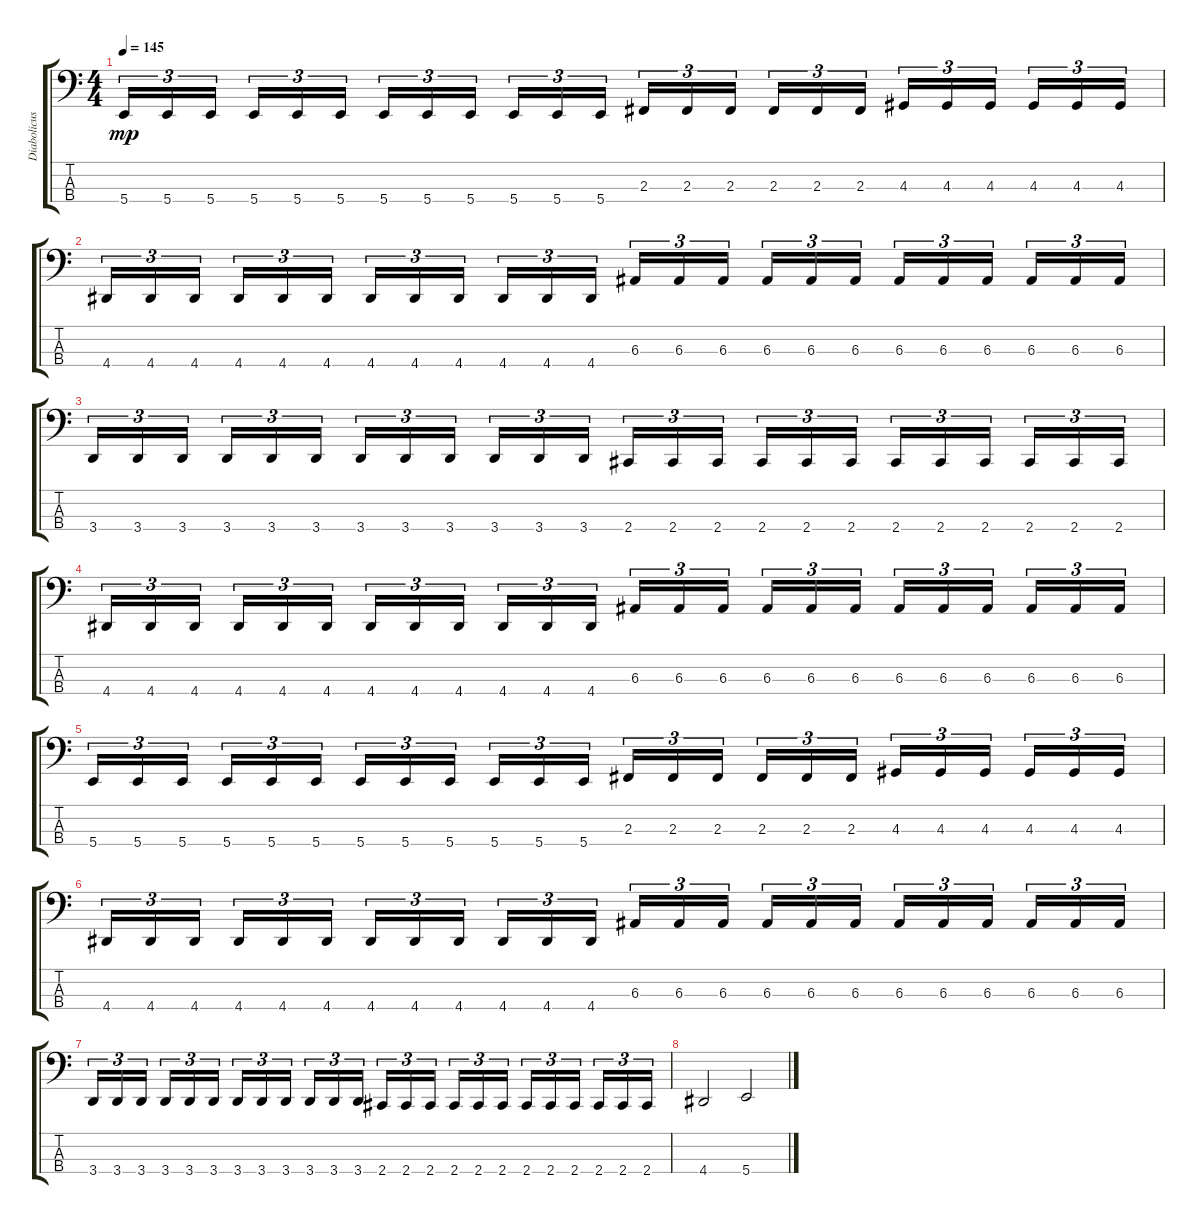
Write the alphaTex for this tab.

\track ("Diabolicus Assailant" "Diabolicus") {instrument electricbassfinger}
\staff {score tabs}
\tuning (D2 A1 E1 B0) {hide}
\ts (4 4)
\tempo 145
\clef f4
\ks c
5.4.16{tu (3 2) dy mp} 5.4.16{tu (3 2)} 5.4.16{tu (3 2) beam splitsecondary} 5.4.16{tu (3 2)} 5.4.16{tu (3 2)} 5.4.16{tu (3 2)} 5.4.16{tu (3 2)} 5.4.16{tu (3 2)} 5.4.16{tu (3 2) beam splitsecondary} 5.4.16{tu (3 2)} 5.4.16{tu (3 2)} 5.4.16{tu (3 2)} 2.3.16{tu (3 2)} 2.3.16{tu (3 2)} 2.3.16{tu (3 2) beam splitsecondary} 2.3.16{tu (3 2)} 2.3.16{tu (3 2)} 2.3.16{tu (3 2)} 4.3.16{tu (3 2)} 4.3.16{tu (3 2)} 4.3.16{tu (3 2) beam splitsecondary} 4.3.16{tu (3 2)} 4.3.16{tu (3 2)} 4.3.16{tu (3 2)} |
4.4.16{tu (3 2)} 4.4.16{tu (3 2)} 4.4.16{tu (3 2) beam splitsecondary} 4.4.16{tu (3 2)} 4.4.16{tu (3 2)} 4.4.16{tu (3 2)} 4.4.16{tu (3 2)} 4.4.16{tu (3 2)} 4.4.16{tu (3 2) beam splitsecondary} 4.4.16{tu (3 2)} 4.4.16{tu (3 2)} 4.4.16{tu (3 2)} 6.3.16{tu (3 2)} 6.3.16{tu (3 2)} 6.3.16{tu (3 2) beam splitsecondary} 6.3.16{tu (3 2)} 6.3.16{tu (3 2)} 6.3.16{tu (3 2)} 6.3.16{tu (3 2)} 6.3.16{tu (3 2)} 6.3.16{tu (3 2) beam splitsecondary} 6.3.16{tu (3 2)} 6.3.16{tu (3 2)} 6.3.16{tu (3 2)} |
3.4.16{tu (3 2)} 3.4.16{tu (3 2)} 3.4.16{tu (3 2) beam splitsecondary} 3.4.16{tu (3 2)} 3.4.16{tu (3 2)} 3.4.16{tu (3 2)} 3.4.16{tu (3 2)} 3.4.16{tu (3 2)} 3.4.16{tu (3 2) beam splitsecondary} 3.4.16{tu (3 2)} 3.4.16{tu (3 2)} 3.4.16{tu (3 2)} 2.4.16{tu (3 2)} 2.4.16{tu (3 2)} 2.4.16{tu (3 2) beam splitsecondary} 2.4.16{tu (3 2)} 2.4.16{tu (3 2)} 2.4.16{tu (3 2)} 2.4.16{tu (3 2)} 2.4.16{tu (3 2)} 2.4.16{tu (3 2) beam splitsecondary} 2.4.16{tu (3 2)} 2.4.16{tu (3 2)} 2.4.16{tu (3 2)} |
4.4.16{tu (3 2)} 4.4.16{tu (3 2)} 4.4.16{tu (3 2) beam splitsecondary} 4.4.16{tu (3 2)} 4.4.16{tu (3 2)} 4.4.16{tu (3 2)} 4.4.16{tu (3 2)} 4.4.16{tu (3 2)} 4.4.16{tu (3 2) beam splitsecondary} 4.4.16{tu (3 2)} 4.4.16{tu (3 2)} 4.4.16{tu (3 2)} 6.3.16{tu (3 2)} 6.3.16{tu (3 2)} 6.3.16{tu (3 2) beam splitsecondary} 6.3.16{tu (3 2)} 6.3.16{tu (3 2)} 6.3.16{tu (3 2)} 6.3.16{tu (3 2)} 6.3.16{tu (3 2)} 6.3.16{tu (3 2) beam splitsecondary} 6.3.16{tu (3 2)} 6.3.16{tu (3 2)} 6.3.16{tu (3 2)} |
5.4.16{tu (3 2)} 5.4.16{tu (3 2)} 5.4.16{tu (3 2) beam splitsecondary} 5.4.16{tu (3 2)} 5.4.16{tu (3 2)} 5.4.16{tu (3 2)} 5.4.16{tu (3 2)} 5.4.16{tu (3 2)} 5.4.16{tu (3 2) beam splitsecondary} 5.4.16{tu (3 2)} 5.4.16{tu (3 2)} 5.4.16{tu (3 2)} 2.3.16{tu (3 2)} 2.3.16{tu (3 2)} 2.3.16{tu (3 2) beam splitsecondary} 2.3.16{tu (3 2)} 2.3.16{tu (3 2)} 2.3.16{tu (3 2)} 4.3.16{tu (3 2)} 4.3.16{tu (3 2)} 4.3.16{tu (3 2) beam splitsecondary} 4.3.16{tu (3 2)} 4.3.16{tu (3 2)} 4.3.16{tu (3 2)} |
4.4.16{tu (3 2)} 4.4.16{tu (3 2)} 4.4.16{tu (3 2) beam splitsecondary} 4.4.16{tu (3 2)} 4.4.16{tu (3 2)} 4.4.16{tu (3 2)} 4.4.16{tu (3 2)} 4.4.16{tu (3 2)} 4.4.16{tu (3 2) beam splitsecondary} 4.4.16{tu (3 2)} 4.4.16{tu (3 2)} 4.4.16{tu (3 2)} 6.3.16{tu (3 2)} 6.3.16{tu (3 2)} 6.3.16{tu (3 2) beam splitsecondary} 6.3.16{tu (3 2)} 6.3.16{tu (3 2)} 6.3.16{tu (3 2)} 6.3.16{tu (3 2)} 6.3.16{tu (3 2)} 6.3.16{tu (3 2) beam splitsecondary} 6.3.16{tu (3 2)} 6.3.16{tu (3 2)} 6.3.16{tu (3 2)} |
3.4.16{tu (3 2)} 3.4.16{tu (3 2)} 3.4.16{tu (3 2) beam splitsecondary} 3.4.16{tu (3 2)} 3.4.16{tu (3 2)} 3.4.16{tu (3 2)} 3.4.16{tu (3 2)} 3.4.16{tu (3 2)} 3.4.16{tu (3 2) beam splitsecondary} 3.4.16{tu (3 2)} 3.4.16{tu (3 2)} 3.4.16{tu (3 2)} 2.4.16{tu (3 2)} 2.4.16{tu (3 2)} 2.4.16{tu (3 2) beam splitsecondary} 2.4.16{tu (3 2)} 2.4.16{tu (3 2)} 2.4.16{tu (3 2)} 2.4.16{tu (3 2)} 2.4.16{tu (3 2)} 2.4.16{tu (3 2) beam splitsecondary} 2.4.16{tu (3 2)} 2.4.16{tu (3 2)} 2.4.16{tu (3 2)} |
4.4.2 5.4.2
